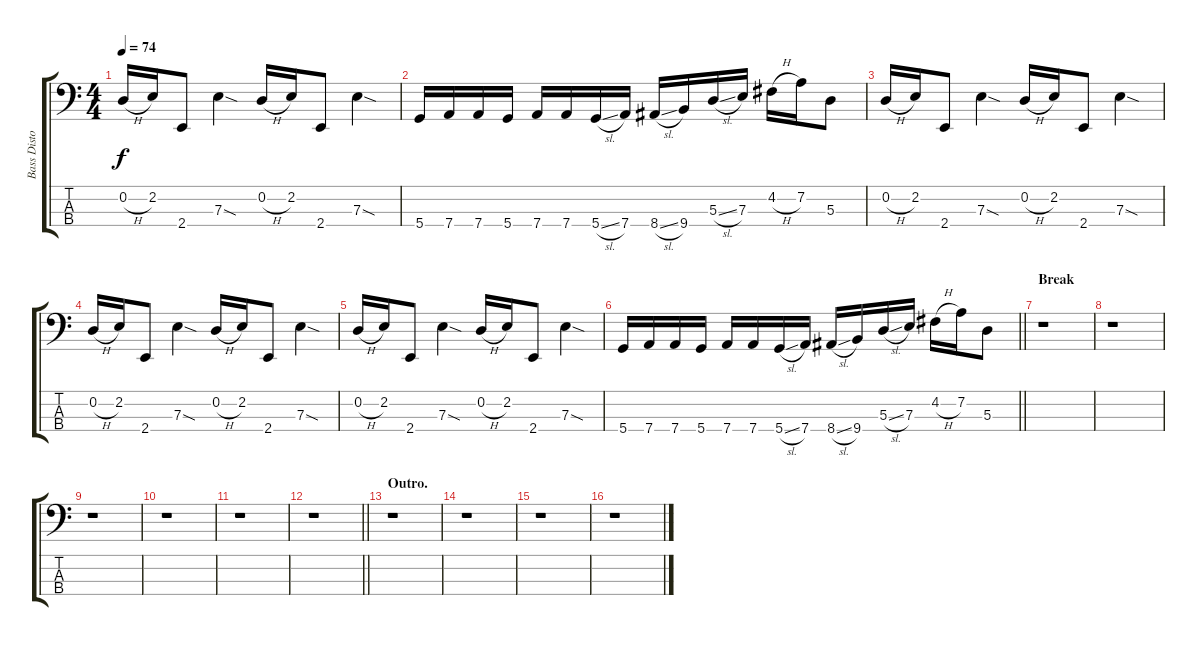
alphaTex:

\track ("Bass Distortion Effect" "Bass Disto") {instrument distortionguitar}
\staff {score tabs}
\tuning (G2 D2 A1 D1) {hide}
\ts (4 4)
\tempo 74
\clef f4
\ks c
0.2{h}.16{dy f} 2.2.16 2.4.8 7.3{sod}.4 0.2{h}.16 2.2.16 2.4.8 7.3{sod}.4 |
5.4.16 7.4.16 7.4.16 5.4.16 7.4.16 7.4.16 5.4{sl}.16 7.4.16 8.4{sl}.16 9.4.16 5.3{sl}.16 7.3.16 4.2{h}.16 7.2.16 5.3.8 |
0.2{h}.16 2.2.16 2.4.8 7.3{sod}.4 0.2{h}.16 2.2.16 2.4.8 7.3{sod}.4 |
0.2{h}.16 2.2.16 2.4.8 7.3{sod}.4 0.2{h}.16 2.2.16 2.4.8 7.3{sod}.4 |
0.2{h}.16 2.2.16 2.4.8 7.3{sod}.4 0.2{h}.16 2.2.16 2.4.8 7.3{sod}.4 |
\barLineRight lightlight
5.4.16 7.4.16 7.4.16 5.4.16 7.4.16 7.4.16 5.4{sl}.16 7.4.16 8.4{sl}.16 9.4.16 5.3{sl}.16 7.3.16 4.2{h}.16 7.2.16 5.3.8 |
\section ("" "Break")
r.1 |
r.1 |
r.1 |
r.1 |
r.1 |
\barLineRight lightlight
r.1 |
\section ("" "Outro.")
r.1 |
r.1 |
r.1 |
r.1
